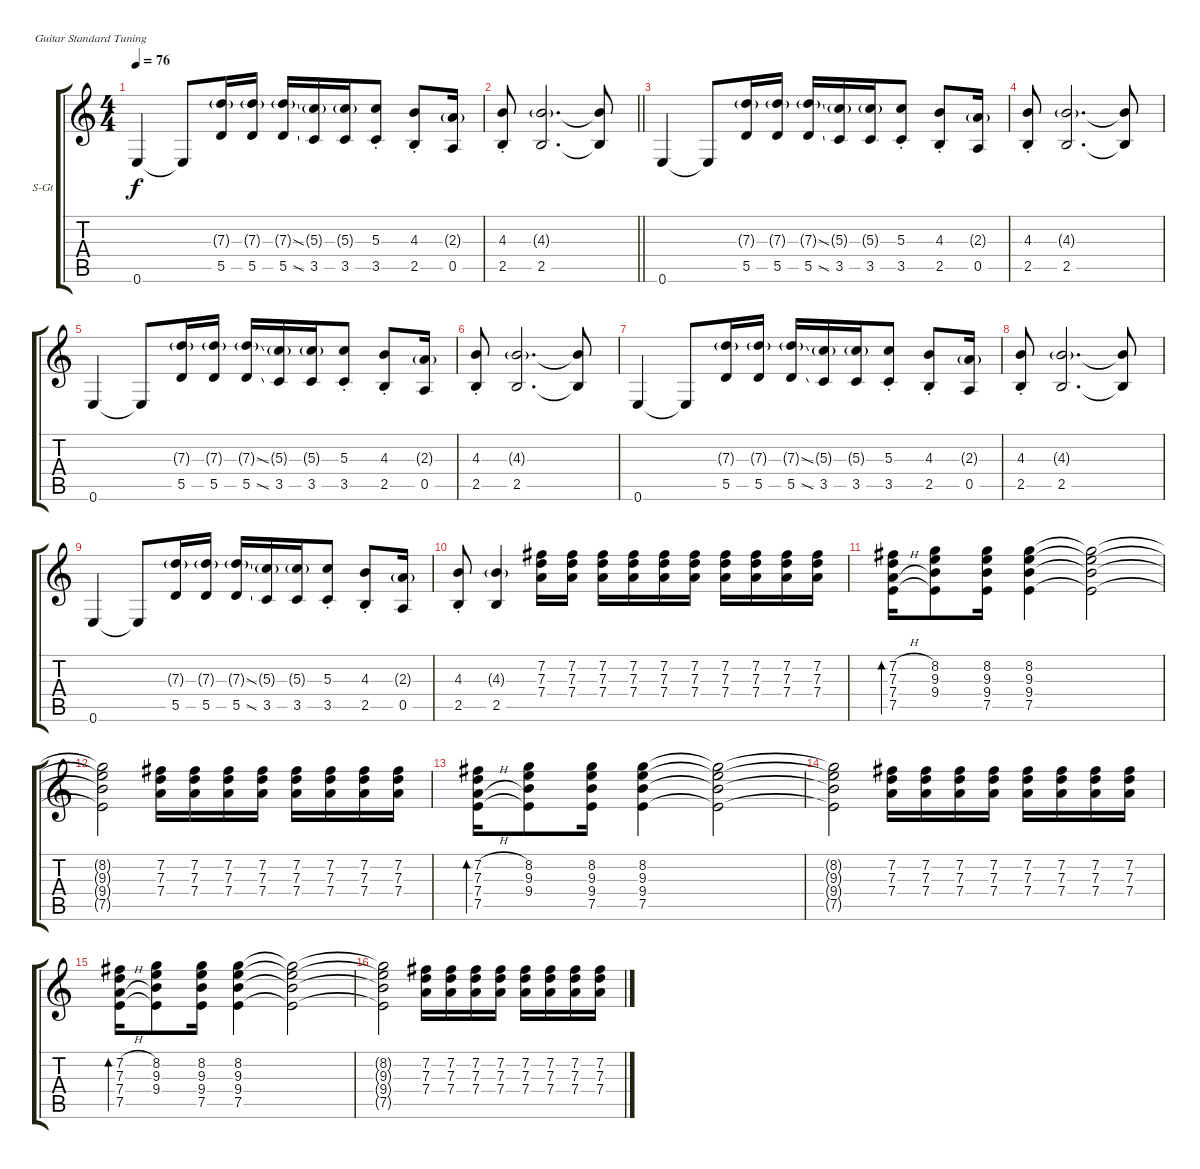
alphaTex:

\bracketExtendMode groupsimilarinstruments
\firstSystemTrackNameOrientation horizontal
\otherSystemsTrackNameOrientation horizontal
\track ("Guitar 2" "S-Gt") {instrument acousticguitarsteel}
\staff {score tabs}
\tuning (E4 B3 G3 D3 A2 E2)
\ts (4 4)
\tempo 76
\clef g2
\ks c
0.6.4{dy f} 0.6{t}.8 (7.3{g} 5.5).16 (7.3{g} 5.5).16 (7.3{ss g} 5.5{ss}).16 (5.3{g} 3.5).16 (5.3{g} 3.5).16 (5.3{st} 3.5{st}).8 (4.3{st} 2.5{st}).8 (2.3{g} 0.5).16 |
\barLineRight lightlight
(4.3{st} 2.5{st}).8 (4.3{g} 2.5).2{d} (4.3{t} 2.5{t}).8 |
0.6.4 0.6{t}.8 (7.3{g} 5.5).16 (7.3{g} 5.5).16 (7.3{ss g} 5.5{ss}).16 (5.3{g} 3.5).16 (5.3{g} 3.5).16 (5.3{st} 3.5{st}).8 (4.3{st} 2.5{st}).8 (2.3{g} 0.5).16 |
(4.3{st} 2.5{st}).8 (4.3{g} 2.5).2{d} (4.3{t} 2.5{t}).8 |
0.6.4 0.6{t}.8 (7.3{g} 5.5).16 (7.3{g} 5.5).16 (7.3{ss g} 5.5{ss}).16 (5.3{g} 3.5).16 (5.3{g} 3.5).16 (5.3{st} 3.5{st}).8 (4.3{st} 2.5{st}).8 (2.3{g} 0.5).16 |
(4.3{st} 2.5{st}).8 (4.3{g} 2.5).2{d} (4.3{t} 2.5{t}).8 |
0.6.4 0.6{t}.8 (7.3{g} 5.5).16 (7.3{g} 5.5).16 (7.3{ss g} 5.5{ss}).16 (5.3{g} 3.5).16 (5.3{g} 3.5).16 (5.3{st} 3.5{st}).8 (4.3{st} 2.5{st}).8 (2.3{g} 0.5).16 |
(4.3{st} 2.5{st}).8 (4.3{g} 2.5).2{d} (4.3{t} 2.5{t}).8 |
0.6.4 0.6{t}.8 (7.3{g} 5.5).16 (7.3{g} 5.5).16 (7.3{ss g} 5.5{ss}).16 (5.3{g} 3.5).16 (5.3{g} 3.5).16 (5.3{st} 3.5{st}).8 (4.3{st} 2.5{st}).8 (2.3{g} 0.5).16 |
(4.3{st} 2.5{st}).8 (4.3{g} 2.5).4 (7.2 7.3 7.4).16 (7.2 7.3 7.4).16 (7.2 7.3 7.4).16 (7.2 7.3 7.4).16 (7.2 7.3 7.4).16 (7.2 7.3 7.4).16 (7.2 7.3 7.4).16 (7.2 7.3 7.4).16 (7.2 7.3 7.4).16 (7.2 7.3 7.4).16 |
(7.2{h} 7.3{h} 7.4{h} 7.5).16{bd 60} (8.2 9.3 9.4 7.5{t}).8 (8.2 9.3 9.4 7.5).16 (8.2 9.3 9.4 7.5).4 (8.2{t} 9.3{t} 9.4{t} 7.5{t}).2 |
(8.2{t} 9.3{t} 9.4{t} 7.5{t}).2 (7.2 7.3 7.4).16 (7.2 7.3 7.4).16 (7.2 7.3 7.4).16 (7.2 7.3 7.4).16 (7.2 7.3 7.4).16 (7.2 7.3 7.4).16 (7.2 7.3 7.4).16 (7.2 7.3 7.4).16 |
(7.2{h} 7.3{h} 7.4{h} 7.5).16{bd 60} (8.2 9.3 9.4 7.5{t}).8 (8.2 9.3 9.4 7.5).16 (8.2 9.3 9.4 7.5).4 (8.2{t} 9.3{t} 9.4{t} 7.5{t}).2 |
(8.2{t} 9.3{t} 9.4{t} 7.5{t}).2 (7.2 7.3 7.4).16 (7.2 7.3 7.4).16 (7.2 7.3 7.4).16 (7.2 7.3 7.4).16 (7.2 7.3 7.4).16 (7.2 7.3 7.4).16 (7.2 7.3 7.4).16 (7.2 7.3 7.4).16 |
(7.2{h} 7.3{h} 7.4{h} 7.5).16{bd 60} (8.2 9.3 9.4 7.5{t}).8 (8.2 9.3 9.4 7.5).16 (8.2 9.3 9.4 7.5).4 (8.2{t} 9.3{t} 9.4{t} 7.5{t}).2 |
(8.2{t} 9.3{t} 9.4{t} 7.5{t}).2 (7.2 7.3 7.4).16 (7.2 7.3 7.4).16 (7.2 7.3 7.4).16 (7.2 7.3 7.4).16 (7.2 7.3 7.4).16 (7.2 7.3 7.4).16 (7.2 7.3 7.4).16 (7.2 7.3 7.4).16
